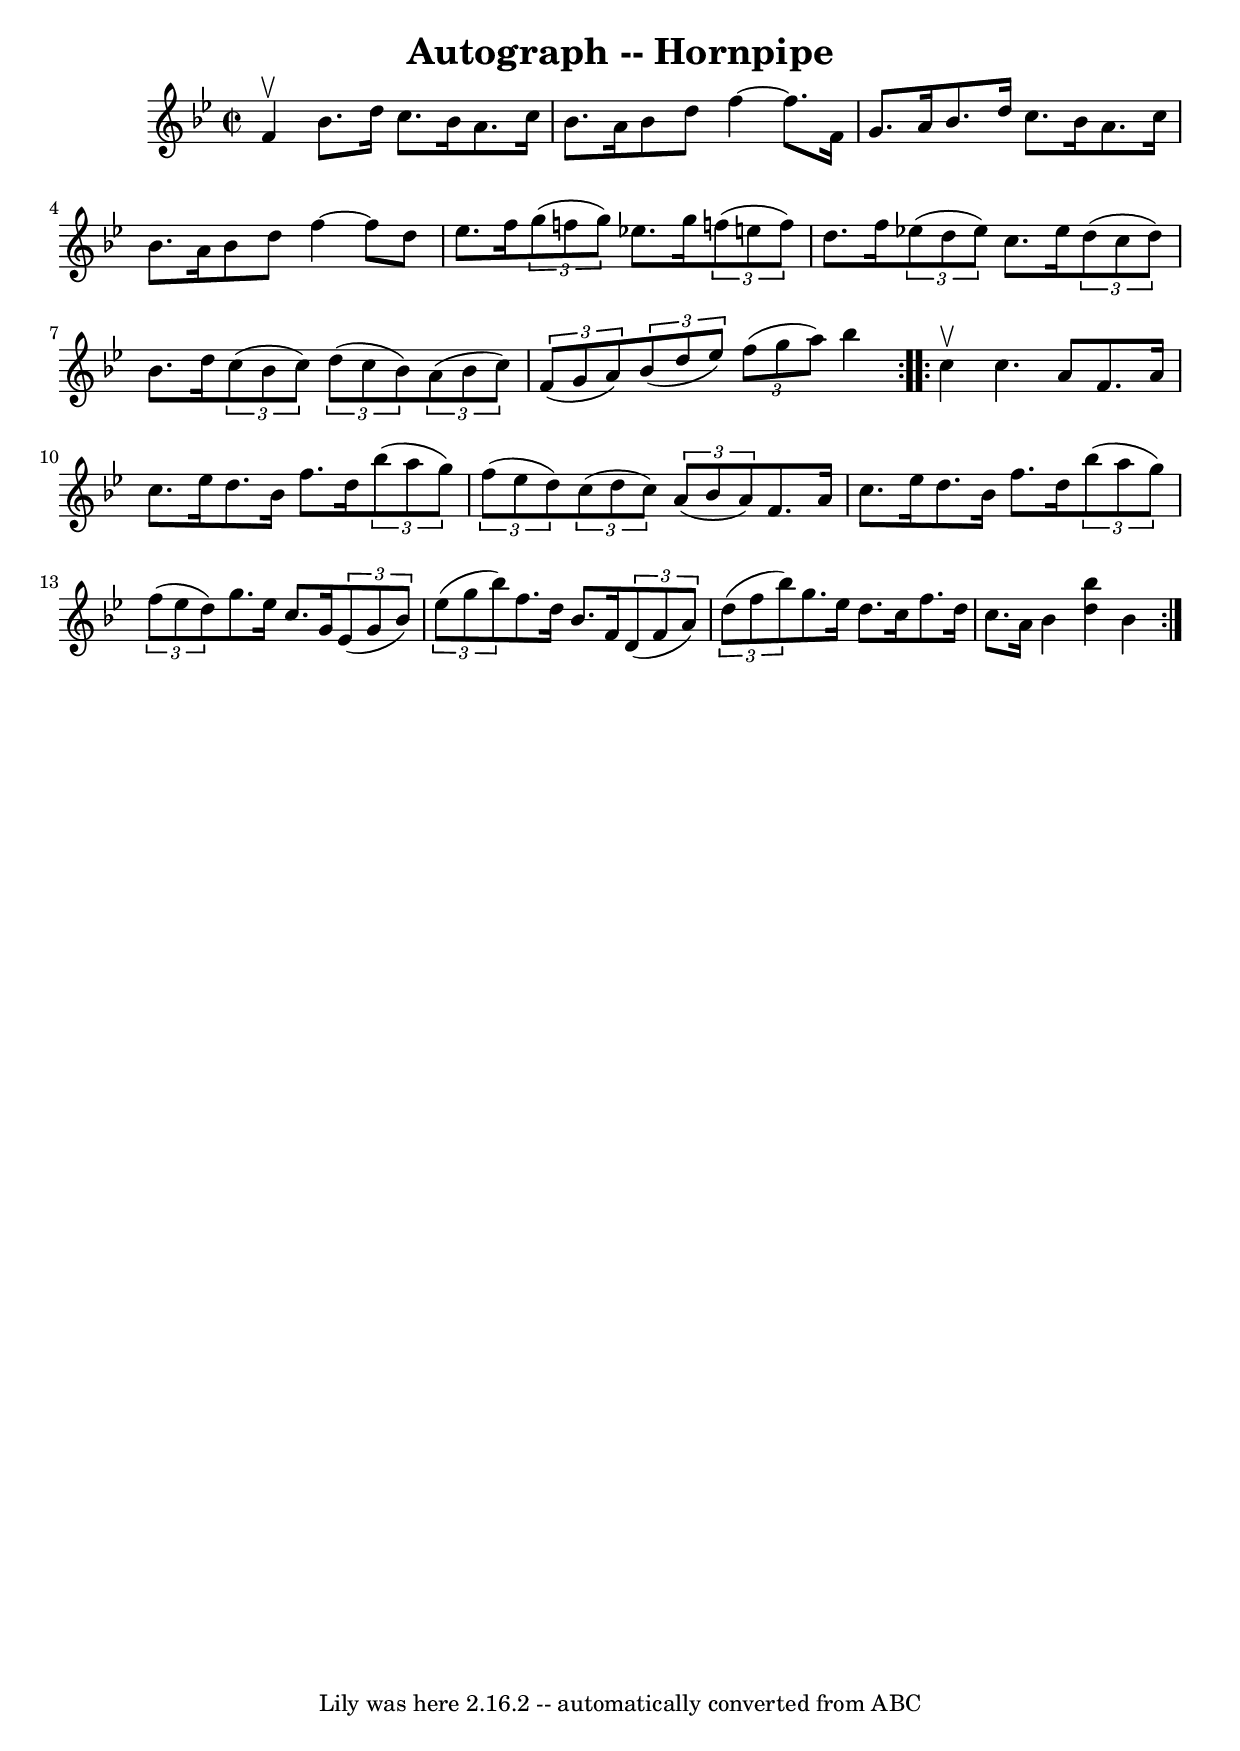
\version "2.7.40"
\include "Mammoth.ily"
\header {
	%% book = "Cole's 1000 Fiddle Tunes"
	crossRefNumber = "1"
	footnotes = ""
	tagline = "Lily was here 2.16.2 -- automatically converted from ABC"
	title = "Autograph -- Hornpipe"
}
voicedefault =  {


\repeat volta 2 {
\override Staff.TimeSignature #'style = #'C
 \time 2/2 
\key bes \major f'4^\upbow |
 bes'8. d''16 c''8.    
bes'16 a'8. c''16 bes'8. a'16  |
 bes'8 d''8 f''4  
 ~ f''8. f'16 g'8. a'16  |
 bes'8. d''16 c''8.    
bes'16 a'8. c''16 bes'8. a'16  |
 bes'8 d''8 f''4  
 ~ f''8 d''8 ees''8. f''16  |
     \times 2/3 { g''8 (
f''!8 g''8) } ees''!8. g''16    \times 2/3 { f''!8 (e''8    
f''8) } d''8. f''16  |
   \times 2/3 { ees''!8 (d''8    
ees''8) } c''8. ees''16    \times 2/3 { d''8 (c''8 d''8) }   
bes'8. d''16  |
     \times 2/3 { c''8 (bes'8 c''8) }   
\times 2/3 { d''8 (c''8 bes'8) }   \times 2/3 { a'8 (bes'8    
c''8) }   \times 2/3 { f'8 (g'8 a'8) } |
   \times 2/3 {   
bes'8 (d''8 ees''8) }   \times 2/3 { f''8 (g''8 a''8) }   
bes''4  }     \repeat volta 2 { c''4^\upbow |
 c''4. a'8 f'8.  
 a'16 c''8. ees''16  |
 d''8. bes'16 f''8. d''16    
\times 2/3 { bes''8 (a''8 g''8) }   \times 2/3 { f''8 (ees''8   
 d''8) } |
     \times 2/3 { c''8 (d''8 c''8) }   
\times 2/3 { a'8 (bes'8 a'8) } f'8. a'16 c''8. ees''16  
|
 d''8. bes'16 f''8. d''16    \times 2/3 { bes''8 (a''8  
 g''8) }   \times 2/3 { f''8 (ees''8 d''8) } |
     
|
 g''8. ees''16 c''8. g'16    \times 2/3 { ees'8 (g'8    
bes'8) }   \times 2/3 { ees''8 (g''8 bes''8) } |
 f''8.   
 d''16 bes'8. f'16    \times 2/3 { d'8 (f'8 a'8) }   
\times 2/3 { d''8 (f''8 bes''8) } |
 g''8. ees''16    
d''8. c''16 f''8. d''16 c''8. a'16  |
 bes'4  <<   
bes''4 d''4   >> bes'4  }   
}

\score{
    <<

	\context Staff="default"
	{
	    \voicedefault 
	}

    >>
	\layout {
	}
	\midi {}
}
